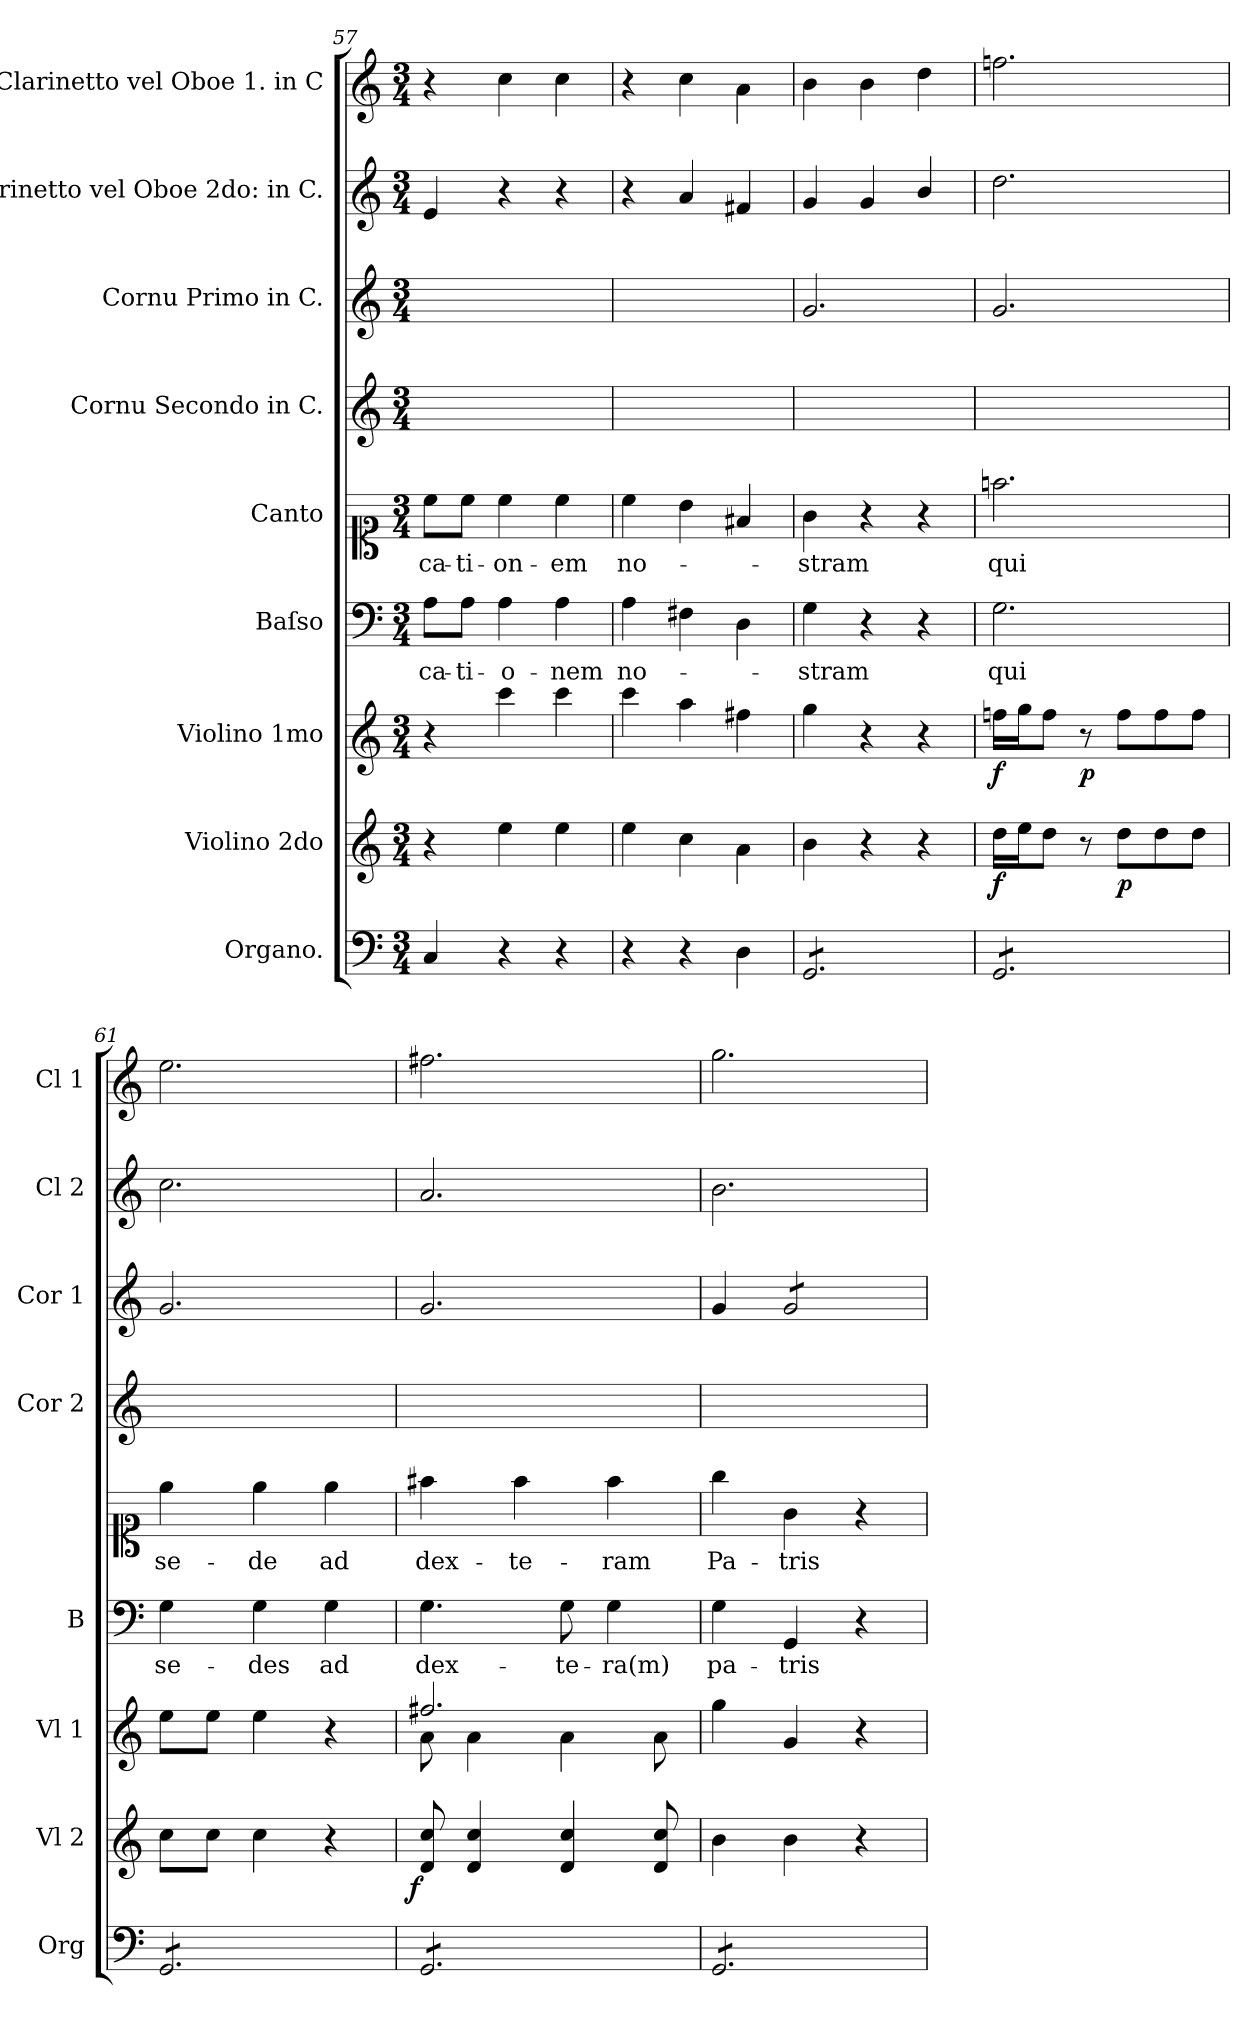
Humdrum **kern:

**kern	**kern	**dynam	**kern	**dynam	**kern	**text	**kern	**text	**kern	**kern	**kern	**kern
*part9	*part8	*part8	*part7	*part7	*part6	*part6	*part5	*part5	*part4	*part3	*part2	*part1
*staff9	*staff8	*staff8	*staff7	*staff7	*staff6	*staff6	*staff5	*staff5	*staff4	*staff3	*staff2	*staff1
*I"Organo.	*I"Violino 2do	*	*I"Violino 1mo	*	*I"Baſso	*	*I"Canto	*	*I"Cornu Secondo in C.	*I"Cornu Primo in C.	*I"Clarinetto vel Oboe 2do: in C.	*I"Clarinetto vel Oboe 1. in C
*I'Org	*I'Vl 2	*	*I'Vl 1	*	*I'B	*	*	*	*I'Cor 2	*I'Cor 1	*I'Cl 2	*I'Cl 1
*clefF4	*clefG2	*	*clefG2	*	*clefF4	*	*clefC1	*	*clefG2	*clefG2	*clefG2	*clefG2
*k[]	*k[]	*	*k[]	*	*k[]	*	*k[]	*	*k[]	*k[]	*k[]	*k[]
*M3/4	*M3/4	*	*M3/4	*	*M3/4	*	*M3/4	*	*M3/4	*M3/4	*M3/4	*M3/4
=57	=57	=57	=57	=57	=57	=57	=57	=57	=57	=57	=57	=57
4C/	4r	.	4r	.	8A\L	-ca-	8cc\L	-ca-	2.ryy	2.ryy	4e/	4r
.	.	.	.	.	8A\J	-ti-	8cc\J	-ti-	.	.	.	.
4r	4ee\	.	4ccc\	.	4A\	-o-	4cc\	-on-	.	.	4r	4cc\
4r	4ee\	.	4ccc\	.	4A\	-nem	4cc\	-em	.	.	4r	4cc\
=58	=58	=58	=58	=58	=58	=58	=58	=58	=58	=58	=58	=58
4r	4ee\	.	4ccc\	.	4A\	no-	4cc\	no-	2.ryy	2.ryy	4r	4r
4r	4cc\	.	4aa\	.	4F#X\	.	4b\	.	.	.	4a/	4cc\
4D\	4a\	.	4ff#X\	.	4D\	.	4f#X/	.	.	.	4f#X/	4a\
=59	=59	=59	=59	=59	=59	=59	=59	=59	=59	=59	=59	=59
*tremolo	*	*	*	*	*	*	*	*	*	*	*	*
8GG/L	4b\	.	4gg\	.	4G\	-stram	4g\	-stram	2.ryy	2.g/	4g/	4b\
8GG/	.	.	.	.	.	.	.	.	.	.	.	.
8GG/	4r	.	4r	.	4r	.	4r	.	.	.	4g/	4b\
8GG/	.	.	.	.	.	.	.	.	.	.	.	.
8GG/	4r	.	4r	.	4r	.	4r	.	.	.	4b/	4dd\
8GG/J	.	.	.	.	.	.	.	.	.	.	.	.
=60	=60	=60	=60	=60	=60	=60	=60	=60	=60	=60	=60	=60
!	!	!	!	!LO:DY:b	!	!	!	!	!	!	!	!
8GG/L	16dd\LL	f	16ffn\LL	f	2.G\	qui	2.ffn\	qui	2.ryy	2.g/	2.dd\	2.ffn\
.	16ee\J	.	16gg\J	.	.	.	.	.	.	.	.	.
8GG/	8dd\J	.	8ff\J	.	.	.	.	.	.	.	.	.
!	!	!	!	!LO:DY:b	!	!	!	!	!	!	!	!
8GG/	8r	.	8r	p	.	.	.	.	.	.	.	.
8GG/	8dd\L	p	8ff\L	.	.	.	.	.	.	.	.	.
8GG/	8dd\	.	8ff\	.	.	.	.	.	.	.	.	.
8GG/J	8dd\J	.	8ff\J	.	.	.	.	.	.	.	.	.
=61	=61	=61	=61	=61	=61	=61	=61	=61	=61	=61	=61	=61
8GG/L	8cc\L	.	8ee\L	.	4G\	se-	4ee\	se-	2.ryy	2.g/	2.cc\	2.ee\
8GG/	8cc\J	.	8ee\J	.	.	.	.	.	.	.	.	.
8GG/	4cc\	.	4ee\	.	4G\	-des	4ee\	-de	.	.	.	.
8GG/	.	.	.	.	.	.	.	.	.	.	.	.
8GG/	4r	.	4r	.	4G\	ad	4ee\	ad	.	.	.	.
8GG/J	.	.	.	.	.	.	.	.	.	.	.	.
=62	=62	=62	=62	=62	=62	=62	=62	=62	=62	=62	=62	=62
*	*	*	*^	*	*	*	*	*	*	*	*	*
!	!	!LO:DY:rj	!	!	!	!	!	!	!	!	!	!	!
8GG/L	8d/ 8cc/	f	2.ff#X/	8a\	.	4.G\	dex-	4ff#X\	dex-	2.ryy	2.g/	2.a/	2.ff#X\
8GG/	4d/ 4cc/	.	.	4a\	.	.	.	.	.	.	.	.	.
8GG/	.	.	.	.	.	.	.	4ff#\	-te-	.	.	.	.
8GG/	4d/ 4cc/	.	.	4a\	.	8G\	-te-	.	.	.	.	.	.
8GG/	.	.	.	.	.	4G\	-ra(m)	4ff#\	-ram	.	.	.	.
8GG/J	8d/ 8cc/	.	.	8a\	.	.	.	.	.	.	.	.	.
*	*	*	*v	*v	*	*	*	*	*	*	*	*	*
=63	=63	=63	=63	=63	=63	=63	=63	=63	=63	=63	=63	=63
8GG/L	4b\	.	4gg\	.	4G\	pa-	4gg\	Pa-	2.ryy	4g/	2.b\	2.gg\
8GG/	.	.	.	.	.	.	.	.	.	.	.	.
*	*	*	*	*	*	*	*	*	*	*tremolo	*	*
8GG/	4b\	.	4g/	.	4GG/	-tris	4g\	-tris	.	8g/L	.	.
8GG/	.	.	.	.	.	.	.	.	.	8g/	.	.
8GG/	4r	.	4r	.	4r	.	4r	.	.	8g/	.	.
8GG/J	.	.	.	.	.	.	.	.	.	8g/J	.	.
*	*	*	*	*	*	*	*	*	*	*Xtremolo	*	*
*Xtremolo	*	*	*	*	*	*	*	*	*	*	*	*
=	=	=	=	=	=	=	=	=	=	=	=	=
*-	*-	*-	*-	*-	*-	*-	*-	*-	*-	*-	*-	*-
